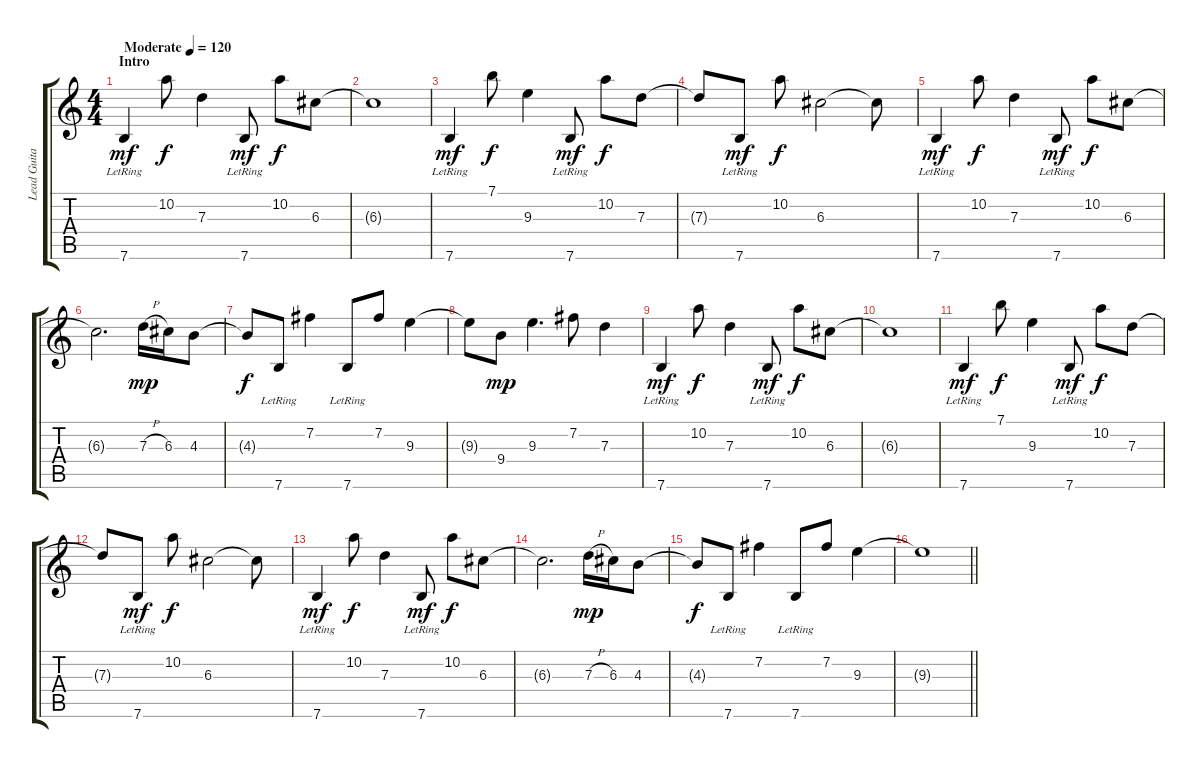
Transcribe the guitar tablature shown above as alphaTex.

\track ("Lead Guitar 1" "Lead Guita") {instrument electricguitarclean}
\staff {score tabs}
\tuning (E4 B3 G3 D3 A2 E2) {hide}
\ts (4 4)
\section ("" "Intro")
\tempo (120 "Moderate")
\tempo 108
\tempo (120 "Moderate")
\clef g2
\ks c
7.6{lr}.4{dy mf volume 11 instrument electricguitarclean} 10.2.8{dy f} 7.3.4 7.6{lr}.8{dy mf} 10.2.8{dy f} 6.3.8 |
6.3{t}.1 |
7.6{lr}.4{dy mf} 7.1.8{dy f} 9.3.4 7.6{lr}.8{dy mf} 10.2.8{dy f} 7.3.8 |
7.3{t}.8 7.6{lr}.8{dy mf} 10.2.8{dy f} 6.3.2 6.3{t}.8 |
7.6{lr}.4{dy mf} 10.2.8{dy f} 7.3.4 7.6{lr}.8{dy mf} 10.2.8{dy f} 6.3.8 |
6.3{t}.2{d} 7.3{h}.16{dy mp} 6.3.16 4.3.8 |
4.3{t}.8{dy f} 7.6{lr}.8 7.2.4 7.6{lr}.8 7.2.8 9.3.4 |
9.3{t}.8 9.4.8{dy mp} 9.3.4{d} 7.2.8 7.3.4 |
7.6{lr}.4{dy mf} 10.2.8{dy f} 7.3.4 7.6{lr}.8{dy mf} 10.2.8{dy f} 6.3.8 |
6.3{t}.1 |
7.6{lr}.4{dy mf} 7.1.8{dy f} 9.3.4 7.6{lr}.8{dy mf} 10.2.8{dy f} 7.3.8 |
7.3{t}.8 7.6{lr}.8{dy mf} 10.2.8{dy f} 6.3.2 6.3{t}.8 |
7.6{lr}.4{dy mf} 10.2.8{dy f} 7.3.4 7.6{lr}.8{dy mf} 10.2.8{dy f} 6.3.8 |
6.3{t}.2{d} 7.3{h}.16{dy mp} 6.3.16 4.3.8 |
4.3{t}.8{dy f} 7.6{lr}.8 7.2.4 7.6{lr}.8 7.2.8 9.3.4 |
\barLineRight lightlight
9.3{t}.1
